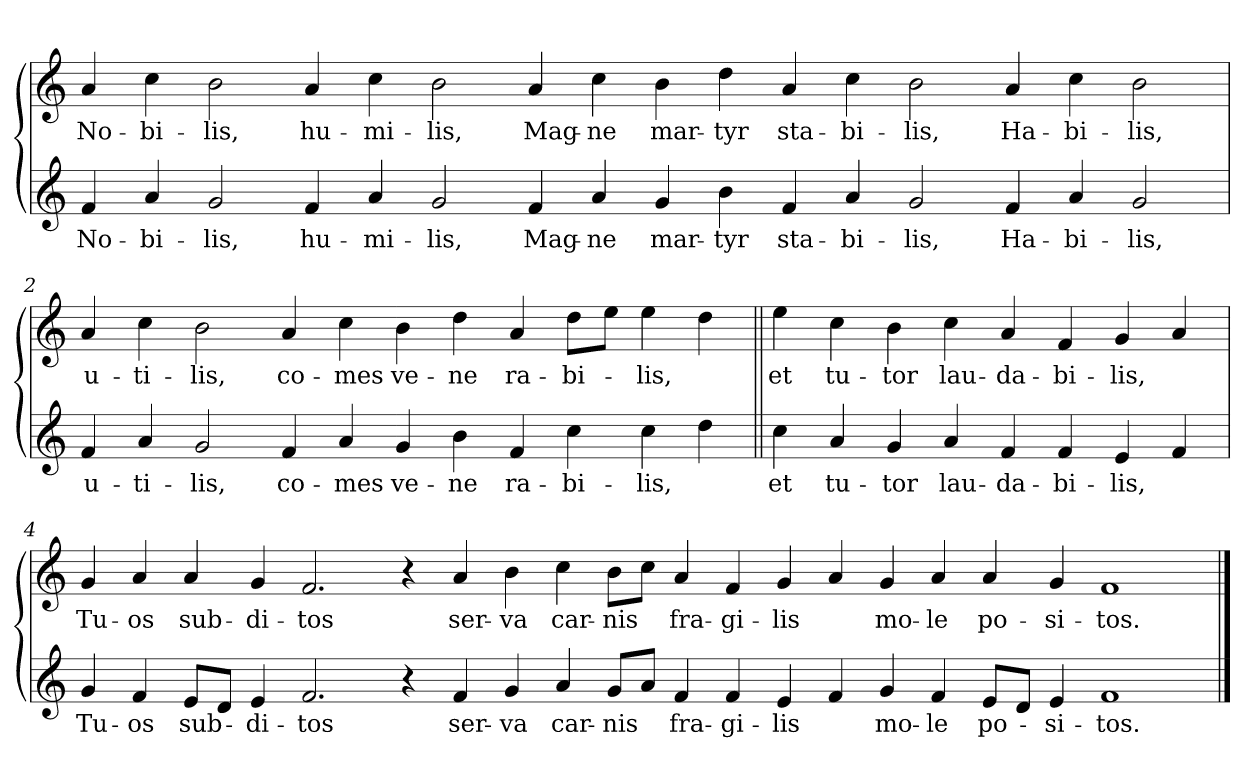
**kern	**text	**kern	**text
*part2	*part2	*part1	*part1
*staff2	*staff2	*staff1	*staff1
*clefG2	*	*clefG2	*
*k[]	*	*k[]	*
=1	=1	=1	=1
!	!LO:LY:b	!	!LO:LY:b
4f/	No-	4a/	No-
!	!LO:LY:b	!	!LO:LY:b
4a/	-bi-	4cc\	-bi-
!	!LO:LY:b	!	!LO:LY:b
2g/	-lis,	2b\	-lis,
!	!LO:LY:b	!	!LO:LY:b
4f/	hu-	4a/	hu-
!	!LO:LY:b	!	!LO:LY:b
4a/	-mi-	4cc\	-mi-
!	!LO:LY:b	!	!LO:LY:b
2g/	-lis,	2b\	-lis,
!	!LO:LY:b	!	!LO:LY:b
4f/	Mag-	4a/	Mag-
!	!LO:LY:b	!	!LO:LY:b
4a/	-ne	4cc\	-ne
!	!LO:LY:b	!	!LO:LY:b
4g/	mar-	4b\	mar-
!	!LO:LY:b	!	!LO:LY:b
4b\	-tyr	4dd\	-tyr
!	!LO:LY:b	!	!LO:LY:b
4f/	sta-	4a/	sta-
!	!LO:LY:b	!	!LO:LY:b
4a/	-bi-	4cc\	-bi-
!	!LO:LY:b	!	!LO:LY:b
2g/	-lis,	2b\	-lis,
!	!LO:LY:b	!	!LO:LY:b
4f/	Ha-	4a/	Ha-
!	!LO:LY:b	!	!LO:LY:b
4a/	-bi-	4cc\	-bi-
!	!LO:LY:b	!	!LO:LY:b
2g/	-lis,	2b\	-lis,
!!LO:LB:g=z
=2	=2	=2	=2
!	!LO:LY:b	!	!LO:LY:b
4f/	u-	4a/	u-
!	!LO:LY:b	!	!LO:LY:b
4a/	-ti-	4cc\	-ti-
!	!LO:LY:b	!	!LO:LY:b
2g/	-lis,	2b\	-lis,
!	!LO:LY:b	!	!LO:LY:b
4f/	co-	4a/	co-
!	!LO:LY:b	!	!LO:LY:b
4a/	-mes	4cc\	-mes
!	!LO:LY:b	!	!LO:LY:b
4g/	ve-	4b\	ve-
!	!LO:LY:b	!	!LO:LY:b
4b\	-ne	4dd\	-ne
!	!LO:LY:b	!	!LO:LY:b
4f/	ra-	4a/	ra-
!	!LO:LY:b	!	!LO:LY:b
4cc\	-bi-	8dd\L	-bi-
.	.	8ee\J	.
!	!LO:LY:b	!	!LO:LY:b
4cc\	-lis,	4ee\	-lis,
4dd\	.	4dd\	.
=3||	=3||	=3||	=3||
!	!LO:LY:b	!	!LO:LY:b
4cc\	et	4ee\	et
!	!LO:LY:b	!	!LO:LY:b
4a/	tu-	4cc\	tu-
!	!LO:LY:b	!	!LO:LY:b
4g/	-tor	4b\	-tor
!	!LO:LY:b	!	!LO:LY:b
4a/	lau-	4cc\	lau-
!	!LO:LY:b	!	!LO:LY:b
4f/	-da-	4a/	-da-
!	!LO:LY:b	!	!LO:LY:b
4f/	-bi-	4f/	-bi-
!	!LO:LY:b	!	!LO:LY:b
4e/	-lis,	4g/	-lis,
4f/	.	4a/	.
!!LO:LB:g=z
=4	=4	=4	=4
!	!LO:LY:b	!	!LO:LY:b
4g/	Tu-	4g/	Tu-
!	!LO:LY:b	!	!LO:LY:b
4f/	-os	4a/	-os
!	!LO:LY:b	!	!LO:LY:b
8e/L	sub-	4a/	sub-
8d/J	.	.	.
!	!LO:LY:b	!	!LO:LY:b
4e/	-di-	4g/	-di-
!	!LO:LY:b	!	!LO:LY:b
2.f/	-tos	2.f/	-tos
4r	.	4r	.
!	!LO:LY:b	!	!LO:LY:b
4f/	ser-	4a/	ser-
!	!LO:LY:b	!	!LO:LY:b
4g/	-va	4b\	-va
!	!LO:LY:b	!	!LO:LY:b
4a/	car-	4cc\	car-
!	!LO:LY:b	!	!LO:LY:b
8g/L	-nis	8b\L	-nis
8a/J	.	8cc\J	.
!	!LO:LY:b	!	!LO:LY:b
4f/	fra-	4a/	fra-
!	!LO:LY:b	!	!LO:LY:b
4f/	-gi-	4f/	-gi-
!	!LO:LY:b	!	!LO:LY:b
4e/	-lis	4g/	-lis
4f/	.	4a/	.
!	!LO:LY:b	!	!LO:LY:b
4g/	mo-	4g/	mo-
!	!LO:LY:b	!	!LO:LY:b
4f/	-le	4a/	-le
!	!LO:LY:b	!	!LO:LY:b
8e/L	po-	4a/	po-
8d/J	.	.	.
!	!LO:LY:b	!	!LO:LY:b
4e/	-si-	4g/	-si-
!	!LO:LY:b	!	!LO:LY:b
1f	-tos.	1f	-tos.
==	==	==	==
*-	*-	*-	*-
